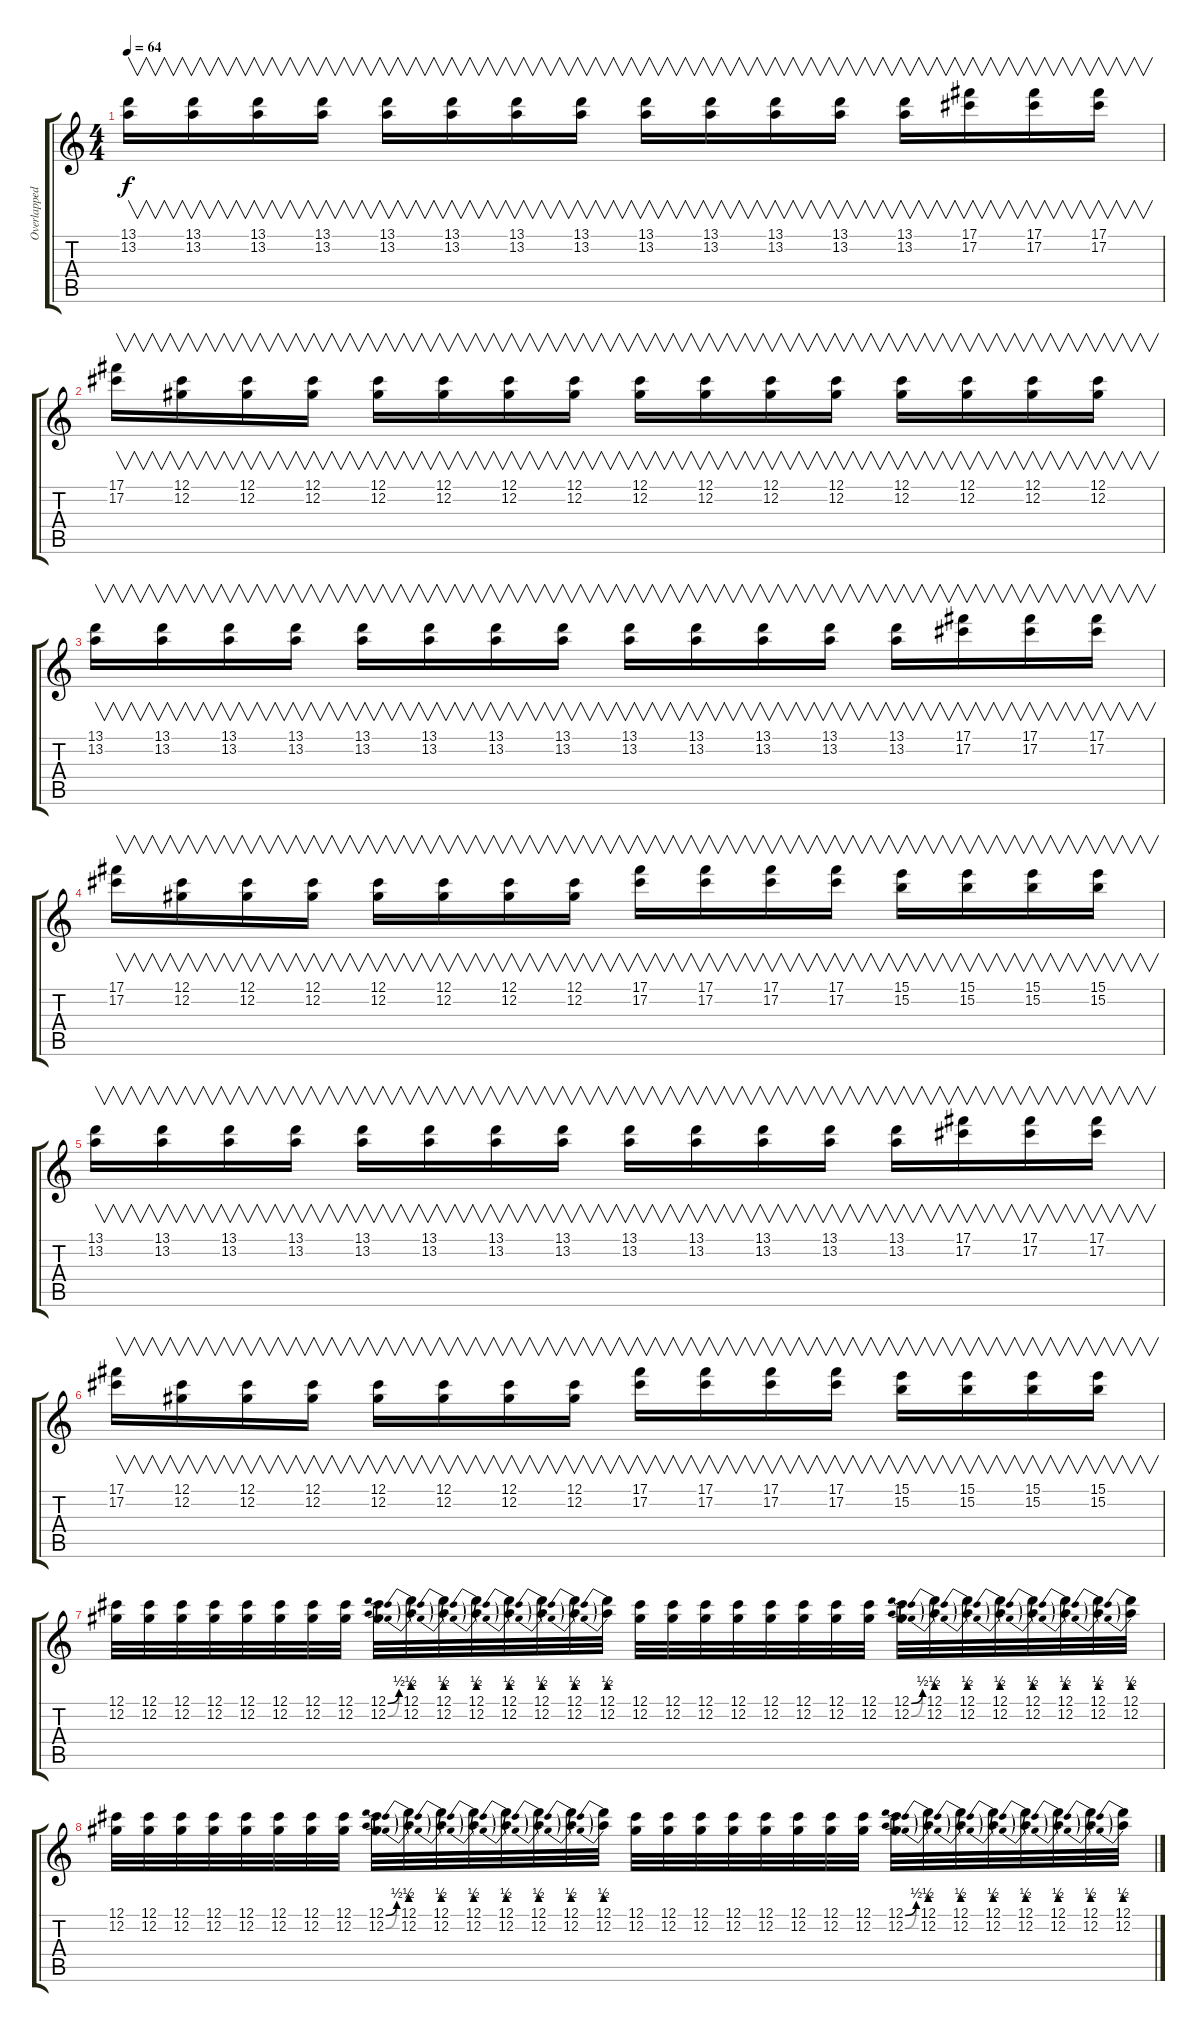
\track ("Overlapped Guitar [Mick]" "Overlapped") {instrument distortionguitar}
\staff {score tabs}
\tuning (Db4 Ab3 E3 B2 Gb2 B1) {hide}
\ts (4 4)
\tempo 64
\clef g2
\ks c
(13.1 13.2).16{v dy f} (13.1 13.2).16{v} (13.1 13.2).16{v} (13.1 13.2).16{v} (13.1 13.2).16{v} (13.1 13.2).16{v} (13.1 13.2).16{v} (13.1 13.2).16{v} (13.1 13.2).16{v} (13.1 13.2).16{v} (13.1 13.2).16{v} (13.1 13.2).16{v} (13.1 13.2).16{v} (17.1 17.2).16{v} (17.1 17.2).16{v} (17.1 17.2).16{v} |
(17.1 17.2).16{v} (12.1 12.2).16{v} (12.1 12.2).16{v} (12.1 12.2).16{v} (12.1 12.2).16{v} (12.1 12.2).16{v} (12.1 12.2).16{v} (12.1 12.2).16{v} (12.1 12.2).16{v} (12.1 12.2).16{v} (12.1 12.2).16{v} (12.1 12.2).16{v} (12.1 12.2).16{v} (12.1 12.2).16{v} (12.1 12.2).16{v} (12.1 12.2).16{v} |
(13.1 13.2).16{v} (13.1 13.2).16{v} (13.1 13.2).16{v} (13.1 13.2).16{v} (13.1 13.2).16{v} (13.1 13.2).16{v} (13.1 13.2).16{v} (13.1 13.2).16{v} (13.1 13.2).16{v} (13.1 13.2).16{v} (13.1 13.2).16{v} (13.1 13.2).16{v} (13.1 13.2).16{v} (17.1 17.2).16{v} (17.1 17.2).16{v} (17.1 17.2).16{v} |
(17.1 17.2).16{v} (12.1 12.2).16{v} (12.1 12.2).16{v} (12.1 12.2).16{v} (12.1 12.2).16{v} (12.1 12.2).16{v} (12.1 12.2).16{v} (12.1 12.2).16{v} (17.1 17.2).16{v} (17.1 17.2).16{v} (17.1 17.2).16{v} (17.1 17.2).16{v} (15.1 15.2).16{v} (15.1 15.2).16{v} (15.1 15.2).16{v} (15.1 15.2).16{v} |
(13.1 13.2).16{v} (13.1 13.2).16{v} (13.1 13.2).16{v} (13.1 13.2).16{v} (13.1 13.2).16{v} (13.1 13.2).16{v} (13.1 13.2).16{v} (13.1 13.2).16{v} (13.1 13.2).16{v} (13.1 13.2).16{v} (13.1 13.2).16{v} (13.1 13.2).16{v} (13.1 13.2).16{v} (17.1 17.2).16{v} (17.1 17.2).16{v} (17.1 17.2).16{v} |
(17.1 17.2).16{v} (12.1 12.2).16{v} (12.1 12.2).16{v} (12.1 12.2).16{v} (12.1 12.2).16{v} (12.1 12.2).16{v} (12.1 12.2).16{v} (12.1 12.2).16{v} (17.1 17.2).16{v} (17.1 17.2).16{v} (17.1 17.2).16{v} (17.1 17.2).16{v} (15.1 15.2).16{v} (15.1 15.2).16{v} (15.1 15.2).16{v} (15.1 15.2).16{v} |
(12.1 12.2).32 (12.1 12.2).32 (12.1 12.2).32 (12.1 12.2).32 (12.1 12.2).32 (12.1 12.2).32 (12.1 12.2).32 (12.1 12.2).32 (12.1{be (bend 0 0 60 2)} 12.2{be (bend 0 0 60 2)}).32 (12.1{be (prebend 0 2 60 2)} 12.2{be (prebend 0 2 60 2)}).32 (12.1{be (prebend 0 2 60 2)} 12.2{be (prebend 0 2 60 2)}).32 (12.1{be (prebend 0 2 60 2)} 12.2{be (prebend 0 2 60 2)}).32 (12.1{be (prebend 0 2 60 2)} 12.2{be (prebend 0 2 60 2)}).32 (12.1{be (prebend 0 2 60 2)} 12.2{be (prebend 0 2 60 2)}).32 (12.1{be (prebend 0 2 60 2)} 12.2{be (prebend 0 2 60 2)}).32 (12.1{be (prebend 0 2 60 2)} 12.2{be (prebend 0 2 60 2)}).32 (12.1 12.2).32 (12.1 12.2).32 (12.1 12.2).32 (12.1 12.2).32 (12.1 12.2).32 (12.1 12.2).32 (12.1 12.2).32 (12.1 12.2).32 (12.1{be (bend 0 0 60 2)} 12.2{be (bend 0 0 60 2)}).32 (12.1{be (prebend 0 2 60 2)} 12.2{be (prebend 0 2 60 2)}).32 (12.1{be (prebend 0 2 60 2)} 12.2{be (prebend 0 2 60 2)}).32 (12.1{be (prebend 0 2 60 2)} 12.2{be (prebend 0 2 60 2)}).32 (12.1{be (prebend 0 2 60 2)} 12.2{be (prebend 0 2 60 2)}).32 (12.1{be (prebend 0 2 60 2)} 12.2{be (prebend 0 2 60 2)}).32 (12.1{be (prebend 0 2 60 2)} 12.2{be (prebend 0 2 60 2)}).32 (12.1{be (prebend 0 2 60 2)} 12.2{be (prebend 0 2 60 2)}).32 |
(12.1 12.2).32 (12.1 12.2).32 (12.1 12.2).32 (12.1 12.2).32 (12.1 12.2).32 (12.1 12.2).32 (12.1 12.2).32 (12.1 12.2).32 (12.1{be (bend 0 0 60 2)} 12.2{be (bend 0 0 60 2)}).32 (12.1{be (prebend 0 2 60 2)} 12.2{be (prebend 0 2 60 2)}).32 (12.1{be (prebend 0 2 60 2)} 12.2{be (prebend 0 2 60 2)}).32 (12.1{be (prebend 0 2 60 2)} 12.2{be (prebend 0 2 60 2)}).32 (12.1{be (prebend 0 2 60 2)} 12.2{be (prebend 0 2 60 2)}).32 (12.1{be (prebend 0 2 60 2)} 12.2{be (prebend 0 2 60 2)}).32 (12.1{be (prebend 0 2 60 2)} 12.2{be (prebend 0 2 60 2)}).32 (12.1{be (prebend 0 2 60 2)} 12.2{be (prebend 0 2 60 2)}).32 (12.1 12.2).32 (12.1 12.2).32 (12.1 12.2).32 (12.1 12.2).32 (12.1 12.2).32 (12.1 12.2).32 (12.1 12.2).32 (12.1 12.2).32 (12.1{be (bend 0 0 60 2)} 12.2{be (bend 0 0 60 2)}).32 (12.1{be (prebend 0 2 60 2)} 12.2{be (prebend 0 2 60 2)}).32 (12.1{be (prebend 0 2 60 2)} 12.2{be (prebend 0 2 60 2)}).32 (12.1{be (prebend 0 2 60 2)} 12.2{be (prebend 0 2 60 2)}).32 (12.1{be (prebend 0 2 60 2)} 12.2{be (prebend 0 2 60 2)}).32 (12.1{be (prebend 0 2 60 2)} 12.2{be (prebend 0 2 60 2)}).32 (12.1{be (prebend 0 2 60 2)} 12.2{be (prebend 0 2 60 2)}).32 (12.1{be (prebend 0 2 60 2)} 12.2{be (prebend 0 2 60 2)}).32
